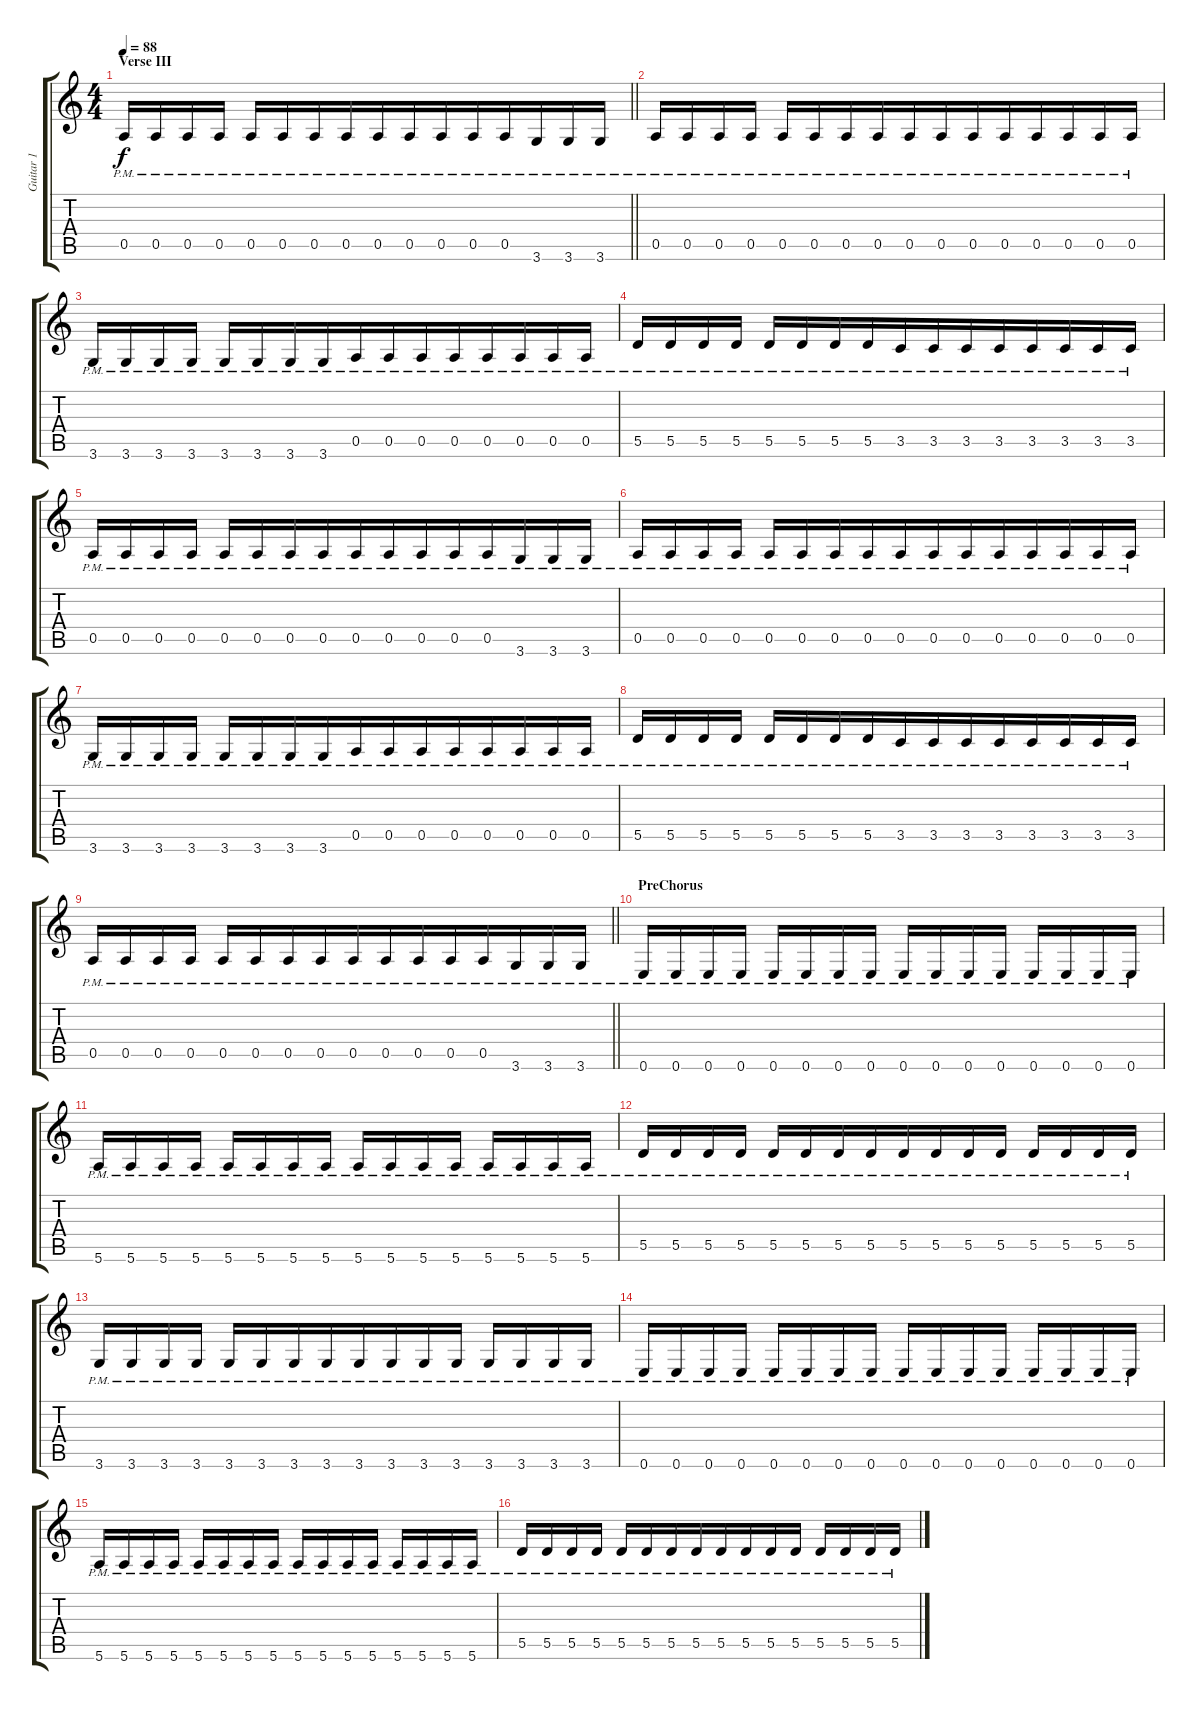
\track ("Guitar 1" "Guitar 1") {instrument distortionguitar}
\staff {score tabs}
\tuning (E4 B3 G3 D3 A2 E2) {hide}
\ts (4 4)
\section ("" "Verse III")
\tempo 88
\clef g2
\barLineRight lightlight
\ks aminor
0.5{pm}.16{dy f beam merge} 0.5{pm}.16 0.5{pm}.16 0.5{pm}.16 0.5{pm}.16 0.5{pm}.16 0.5{pm}.16 0.5{pm}.16{beam merge} 0.5{pm}.16{beam merge} 0.5{pm}.16 0.5{pm}.16{beam merge} 0.5{pm}.16{beam merge} 0.5{pm}.16 3.6{pm}.16 3.6{pm}.16{beam merge} 3.6{pm}.16 |
0.5{pm}.16{beam merge} 0.5{pm}.16 0.5{pm}.16 0.5{pm}.16 0.5{pm}.16 0.5{pm}.16 0.5{pm}.16 0.5{pm}.16{beam merge} 0.5{pm}.16{beam merge} 0.5{pm}.16 0.5{pm}.16{beam merge} 0.5{pm}.16{beam merge} 0.5{pm}.16 0.5{pm}.16 0.5{pm}.16{beam merge} 0.5{pm}.16 |
3.6{pm}.16{beam merge} 3.6{pm}.16 3.6{pm}.16 3.6{pm}.16 3.6{pm}.16 3.6{pm}.16 3.6{pm}.16 3.6{pm}.16{beam merge} 0.5{pm}.16{beam merge} 0.5{pm}.16 0.5{pm}.16{beam merge} 0.5{pm}.16{beam merge} 0.5{pm}.16 0.5{pm}.16 0.5{pm}.16{beam merge} 0.5{pm}.16 |
5.5{pm}.16{beam merge} 5.5{pm}.16 5.5{pm}.16 5.5{pm}.16 5.5{pm}.16 5.5{pm}.16 5.5{pm}.16 5.5{pm}.16{beam merge} 3.5{pm}.16{beam merge} 3.5{pm}.16 3.5{pm}.16{beam merge} 3.5{pm}.16{beam merge} 3.5{pm}.16 3.5{pm}.16 3.5{pm}.16{beam merge} 3.5{pm}.16 |
0.5{pm}.16{beam merge} 0.5{pm}.16 0.5{pm}.16 0.5{pm}.16 0.5{pm}.16 0.5{pm}.16 0.5{pm}.16 0.5{pm}.16{beam merge} 0.5{pm}.16{beam merge} 0.5{pm}.16 0.5{pm}.16{beam merge} 0.5{pm}.16{beam merge} 0.5{pm}.16 3.6{pm}.16 3.6{pm}.16{beam merge} 3.6{pm}.16 |
0.5{pm}.16{beam merge} 0.5{pm}.16 0.5{pm}.16 0.5{pm}.16 0.5{pm}.16 0.5{pm}.16 0.5{pm}.16 0.5{pm}.16{beam merge} 0.5{pm}.16{beam merge} 0.5{pm}.16 0.5{pm}.16{beam merge} 0.5{pm}.16{beam merge} 0.5{pm}.16 0.5{pm}.16 0.5{pm}.16{beam merge} 0.5{pm}.16 |
3.6{pm}.16{beam merge} 3.6{pm}.16 3.6{pm}.16 3.6{pm}.16 3.6{pm}.16 3.6{pm}.16 3.6{pm}.16 3.6{pm}.16{beam merge} 0.5{pm}.16{beam merge} 0.5{pm}.16 0.5{pm}.16{beam merge} 0.5{pm}.16{beam merge} 0.5{pm}.16 0.5{pm}.16 0.5{pm}.16{beam merge} 0.5{pm}.16 |
5.5{pm}.16{beam merge} 5.5{pm}.16 5.5{pm}.16 5.5{pm}.16 5.5{pm}.16 5.5{pm}.16 5.5{pm}.16 5.5{pm}.16{beam merge} 3.5{pm}.16{beam merge} 3.5{pm}.16 3.5{pm}.16{beam merge} 3.5{pm}.16{beam merge} 3.5{pm}.16 3.5{pm}.16 3.5{pm}.16{beam merge} 3.5{pm}.16 |
\barLineRight lightlight
0.5{pm}.16{beam merge} 0.5{pm}.16 0.5{pm}.16 0.5{pm}.16 0.5{pm}.16 0.5{pm}.16 0.5{pm}.16 0.5{pm}.16{beam merge} 0.5{pm}.16{beam merge} 0.5{pm}.16 0.5{pm}.16{beam merge} 0.5{pm}.16{beam merge} 0.5{pm}.16 3.6{pm}.16 3.6{pm}.16{beam merge} 3.6{pm}.16 |
\section ("" "PreChorus")
0.6{pm}.16{beam merge} 0.6{pm}.16{beam merge} 0.6{pm}.16 0.6{pm}.16 0.6{pm}.16 0.6{pm}.16 0.6{pm}.16 0.6{pm}.16 0.6{pm}.16{beam merge} 0.6{pm}.16{beam merge} 0.6{pm}.16 0.6{pm}.16 0.6{pm}.16 0.6{pm}.16 0.6{pm}.16{beam merge} 0.6{pm}.16 |
5.6{pm}.16{beam merge} 5.6{pm}.16{beam merge} 5.6{pm}.16 5.6{pm}.16 5.6{pm}.16 5.6{pm}.16 5.6{pm}.16 5.6{pm}.16 5.6{pm}.16{beam merge} 5.6{pm}.16{beam merge} 5.6{pm}.16 5.6{pm}.16 5.6{pm}.16 5.6{pm}.16 5.6{pm}.16{beam merge} 5.6{pm}.16 |
5.5{pm}.16{beam merge} 5.5{pm}.16{beam merge} 5.5{pm}.16{beam merge} 5.5{pm}.16 5.5{pm}.16 5.5{pm}.16 5.5{pm}.16 5.5{pm}.16{beam merge} 5.5{pm}.16 5.5{pm}.16 5.5{pm}.16{beam merge} 5.5{pm}.16 5.5{pm}.16 5.5{pm}.16 5.5{pm}.16 5.5{pm}.16 |
3.6{pm}.16{beam merge} 3.6{pm}.16{beam merge} 3.6{pm}.16{beam merge} 3.6{pm}.16 3.6{pm}.16 3.6{pm}.16 3.6{pm}.16 3.6{pm}.16{beam merge} 3.6{pm}.16 3.6{pm}.16 3.6{pm}.16{beam merge} 3.6{pm}.16 3.6{pm}.16 3.6{pm}.16 3.6{pm}.16 3.6{pm}.16 |
0.6{pm}.16{beam merge} 0.6{pm}.16{beam merge} 0.6{pm}.16 0.6{pm}.16 0.6{pm}.16 0.6{pm}.16 0.6{pm}.16 0.6{pm}.16 0.6{pm}.16{beam merge} 0.6{pm}.16{beam merge} 0.6{pm}.16 0.6{pm}.16 0.6{pm}.16 0.6{pm}.16 0.6{pm}.16{beam merge} 0.6{pm}.16 |
5.6{pm}.16{beam merge} 5.6{pm}.16{beam merge} 5.6{pm}.16 5.6{pm}.16 5.6{pm}.16 5.6{pm}.16 5.6{pm}.16 5.6{pm}.16 5.6{pm}.16{beam merge} 5.6{pm}.16{beam merge} 5.6{pm}.16 5.6{pm}.16 5.6{pm}.16 5.6{pm}.16 5.6{pm}.16{beam merge} 5.6{pm}.16 |
5.5{pm}.16{beam merge} 5.5{pm}.16{beam merge} 5.5{pm}.16{beam merge} 5.5{pm}.16 5.5{pm}.16 5.5{pm}.16 5.5{pm}.16 5.5{pm}.16{beam merge} 5.5{pm}.16 5.5{pm}.16 5.5{pm}.16{beam merge} 5.5{pm}.16 5.5{pm}.16 5.5{pm}.16 5.5{pm}.16 5.5{pm}.16
